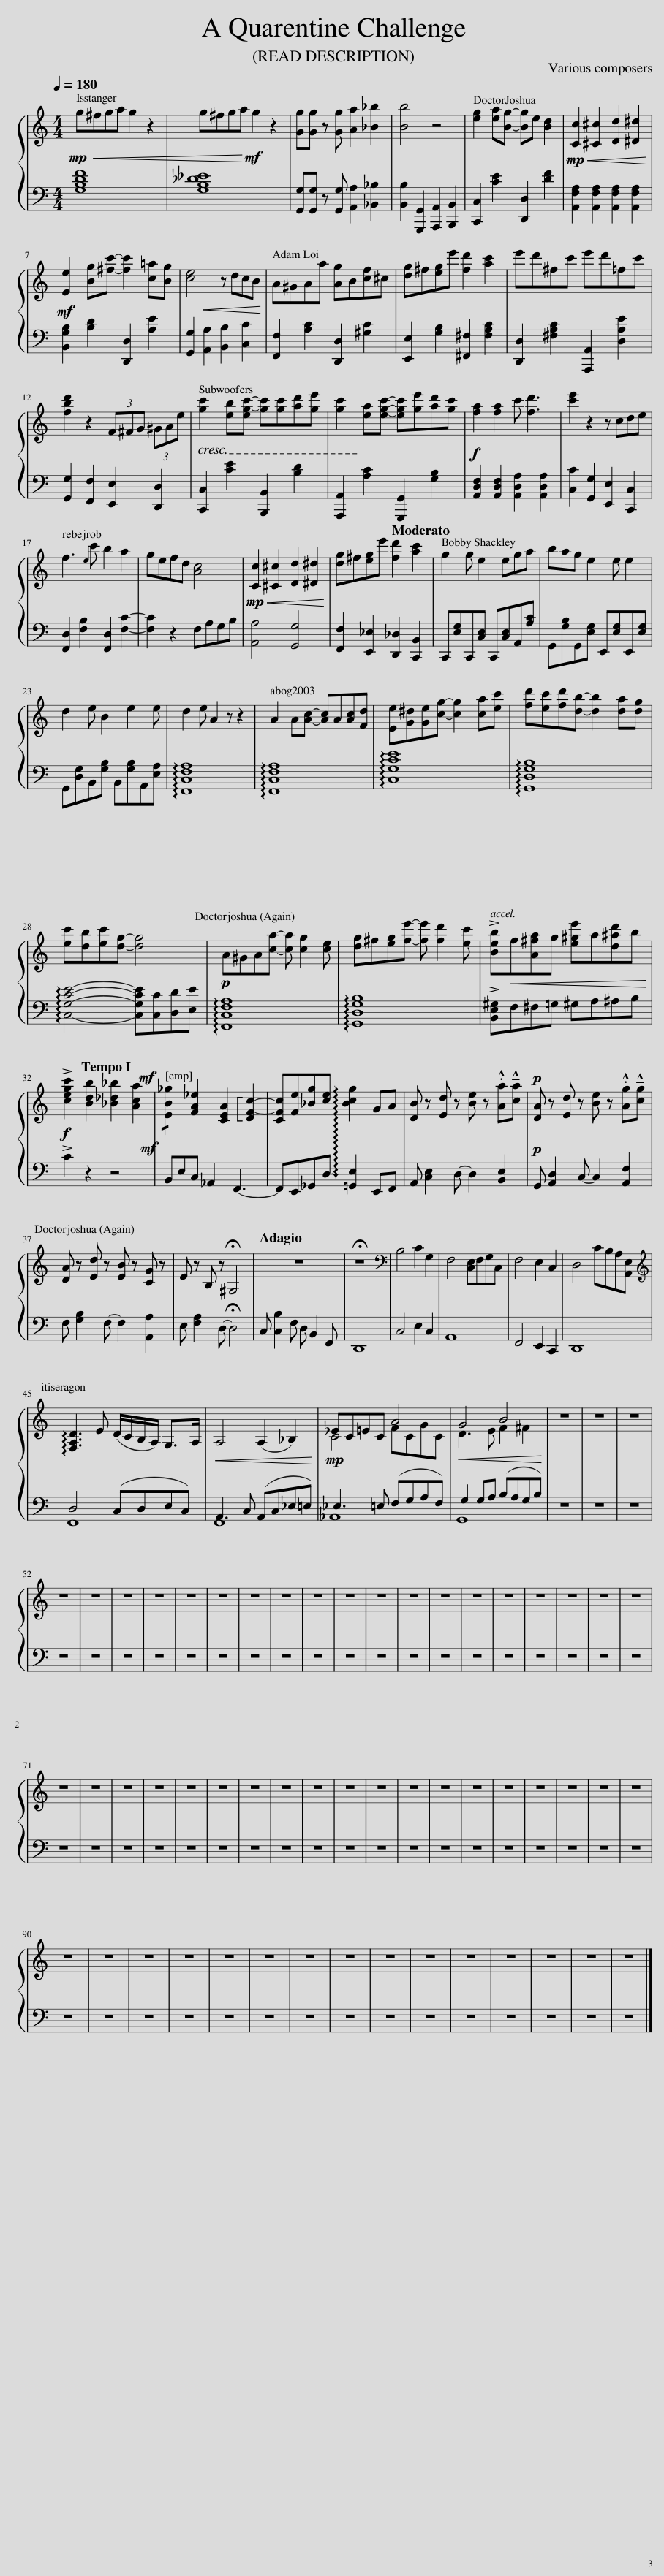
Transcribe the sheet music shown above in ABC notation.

X:1
%%score { ( 1 4 ) | ( 2 3 ) }
L:1/8
Q:1/4=180
M:4/4
I:linebreak $
K:C
V:1 treble
V:4 treble
V:2 bass
V:3 bass
V:1
!mp! g!<(!^fga g2 z2 | g^fga!<)!!mf! g2 z2 | [Gg][Gg] z [Gg] [Aa]2 [_B_b]2 | [Bb]4 z4 | [eg]2 [ea][Bg]- [Bg]e [Bd]2 | %5
!mp!!<(! [Cc]2 [^C^c]2 [Dd]2 [^D^d]2!<)! |$!mf! [Ee]2 [Bg][^fc']- [fc']2 [c=a][Bg] | [ce]4 z dcB | A^GAa [Ag]B[cf]^c | [dg]^f[eg]e' [fd']2 [ac']2 | %10
 e'd'^fc' e'd'=fc' |$ [fbd']2 z2 (3F^FG (3^GAe | [gc']2 [eb][eg-c'-] [gc'][gc'][ad'][ge'] | [gc']2 [ea][egc']- [egc'][ge'][ad'][gc'] |!f! [fa]2 [fa]2 c' [fd']3 | %15
 [c'e']2 z2 z cde |$ f3{e} c' b2 a2 | gefd [Ac]4 |!mp!!<(! [Cc]2 [^C^c]2 [Dd]2 [^D^d]2!<)! | [dg]^f[eg]e'[Q:1/4=114] [fd']2 [ac']2 | %20
[Q:1/4=112] g2 g e2 ega | bag e2 e e2 |$ d2 e B2 e2 e | d2 e A2 z z2 | A2 A[Ac]- [Ac]A[Ac][Fd] | %25
 [Ee][G^d][Ge][cg]- [cg]2 [ca][ec'] | [fd'][ec'][fd'][db]- [db]2 [da][dg] |$ [ec'][db][ec'][dg]- [dg]4 |!p! A^GA[ca]- [ca] [cg]2 [ce] | [dg]^f[eg][fe']- [fe'] [fd']2 [ec'] | %30
[Q:1/4=126] !>![Beb]!<(!f[Q:1/4=138][A^fa]g[Q:1/4=150] [e^ge']a[Q:1/4=162][d^ad']b!<)! |$!f![Q:1/4=174] !>![cegc']2[Q:1/4=180] [Bdb]2 [_B_d_b]2 [Aca]2 |!mf! !/![EB_g]2 [FA_e]2 [CEA]2 [DF-c-]2 | [CFc][Fe][_Bg][ce] !arpeggio![Bcg]2 GA | [DB] z [Ed] z [Be] z .[Aa][ca] | %35
!p! [DA] z [Ed] z [Be] z .[Ag][cg] |$ [DA] z [Ed] z [EB] z [CG] z | E z B, z[Q:1/4=30] !fermata!^G,4 |[Q:1/4=71] z8 |[Q:1/4=30] !fermata!z8 | %40
[K:bass][Q:1/4=71] B,4 C2 G,2 | F,4 [C,E,]F,G,C, | F,4 E,2 C,2 | D,4 CB,A,[A,,E,] |$[K:treble] !arpeggio![F,A,D]3 E (D/C/B,/A,/) G,>A, | %45
!<(! A,4 (A,2 _B,2)!<)! |!mp! _EC=EC FCGC |!<(! D3 E F2 ^F2!<)! | z8 | z8 | %50
 z8 |$ z8 | z8 | z8 | z8 | %55
 z8 | z8 | z8 | z8 | z8 | %60
 z8 | z8 | z8 | z8 | z8 | %65
 z8 | z8 | z8 | z8 | z8 |$ %70
 z8 | z8 | z8 | z8 | z8 | %75
 z8 | z8 | z8 | z8 | z8 | %80
 z8 | z8 | z8 | z8 | z8 | %85
 z8 | z8 | z8 | z8 |$ z8 | %90
 z8 | z8 | z8 | z8 | z8 | %95
 z8 | z8 | z8 | z8 | z8 | %100
 z8 | z8 | z8 | z8 |] %104
V:2
 [G,B,DF]8 | [G,B,_D_E]8 | [G,,G,][G,,G,] z [G,,G,] [A,,A,]2 [_B,,_B,]2 | [B,,B,]2 [G,,,G,,]2 [A,,,A,,]2 [B,,,B,,]2 | [C,,C,]2 [CE]2 [D,,D,]2 [DF]2 | %5
 [A,,F,A,]2 [A,,F,A,]2 [A,,F,A,]2 [A,,F,A,]2 |$ [B,,G,B,]2 [B,D]2 [D,,D,]2 [A,E]2 | [G,,G,]2!<(! [A,,A,]2 [B,,B,]2 [C,C]2!<)! | [F,,F,]2 [A,C]2 [D,,D,]2 [^G,C]2 | [E,,E,]2 [G,B,]2 [^F,,^F,]2 [F,A,C]2 | %10
 [D,,D,]2 [^F,A,C]2 [A,,,A,,]2 [D,A,E]2 |$ [G,,G,]2 [F,,F,]2 [E,,E,]2 [D,,D,]2 | [C,,C,]2 [CE]2 [B,,,B,,]2 [B,D]2 | [A,,,A,,]2 [A,C]2 [G,,,G,,]2 [G,B,]2 | [A,,D,F,]2 [A,,D,F,]2 [A,,D,A,]2 [A,,D,A,]2 | %15
 [C,C]2 [G,,G,]2 [E,,E,]2 [C,,C,]2 |$ [F,,D,]2 [F,B,]2 [F,,D,]2 [F,C]2- | [F,C]2 z2 F,A,G,B, | [A,,A,]4 [G,,G,]4 | [F,,F,]2 [E,,_E,]2 [D,,_D,]2 [C,,B,,]2 | %20
 C,,[E,G,]C,,[C,E,] C,,[C,E,]A,,[A,C] | G,,[G,B,]G,,[E,G,] E,,[E,G,]E,,[E,G,] |$ G,,[D,G,]B,,[G,B,] B,,[G,B,]A,,[E,A,] | !arpeggio![F,,C,F,A,]8 | !arpeggio![F,,C,F,A,]8 | %25
 !arpeggio![C,G,CE]8 | !arpeggio![G,,D,G,B,]8 |$ !arpeggio![C,G,CE]4- [C,G,CE][C,C][D,D][E,E] | !arpeggio![F,,C,F,A,]8 | !arpeggio![G,,D,G,B,]8 | %30
 !>![B,,E,^G,]F,^F,=G, ^G,A,^A,B, |$ !>!C2 z2 z4 |!mf! B,,E,C, _A,,2 F,,3- | F,,E,,_G,,D, [=G,,E,]2 E,,F,, | A,, [C,E,]2 D,- D,2 [B,,E,]2 | %35
!p! G,, [A,,D,]2 C,- C,2 [A,,F,]2 |$ F, [G,B,]2 F,- F,2 [A,,A,]2 | E, [F,A,]2 D,- !fermata!D,4 | C, [C,B,]2 F, D, B,,2 F,, | D,,8 | %40
 C,4 E,2 C,2 | A,,8 | F,,4 E,,2 C,,2 | D,,8 |$ F,,8 | %45
 F,,8 | _A,,8 | G,,8 | z8 | z8 | %50
 z8 |$ z8 | z8 | z8 | z8 | %55
 z8 | z8 | z8 | z8 | z8 | %60
 z8 | z8 | z8 | z8 | z8 | %65
 z8 | z8 | z8 | z8 | z8 |$ %70
 z8 | z8 | z8 | z8 | z8 | %75
 z8 | z8 | z8 | z8 | z8 | %80
 z8 | z8 | z8 | z8 | z8 | %85
 z8 | z8 | z8 | z8 |$ z8 | %90
 z8 | z8 | z8 | z8 | z8 | %95
 z8 | z8 | z8 | z8 | z8 | %100
 z8 | z8 | z8 | z8 |] %104
V:3
 x8 | x8 | x8 | x8 | x8 | %5
 x8 |$ x8 | x8 | x8 | x8 | %10
 x8 |$ x8 | x8 | x8 | x8 | %15
 x8 |$ x8 | x8 | x8 | x8 | %20
 x8 | x8 |$ x8 | x8 | x8 | %25
 x8 | x8 |$ x8 | x8 | x8 | %30
 x8 |$ x8 | x8 | x8 | x8 | %35
 x8 |$ x8 | x8 | x8 | x8 | %40
 x8 | x8 | x8 | x8 |$ D,4 (C,D,E,C,) | %45
 A,,3 C, (A,,C,_E,=E,) | _E,3 =E, (F,G,A,F,) | G,2 G,A, (B,A,G,B,) | x8 | x8 | %50
 x8 |$ x8 | x8 | x8 | x8 | %55
 x8 | x8 | x8 | x8 | x8 | %60
 x8 | x8 | x8 | x8 | x8 | %65
 x8 | x8 | x8 | x8 | x8 |$ %70
 x8 | x8 | x8 | x8 | x8 | %75
 x8 | x8 | x8 | x8 | x8 | %80
 x8 | x8 | x8 | x8 | x8 | %85
 x8 | x8 | x8 | x8 |$ x8 | %90
 x8 | x8 | x8 | x8 | x8 | %95
 x8 | x8 | x8 | x8 | x8 | %100
 x8 | x8 | x8 | x8 |] %104
V:4
 x8 | x8 | x8 | x8 | x8 | %5
 x8 |$ x8 | x8 | x8 | x8 | %10
 x8 |$ x8 | x8 | x8 | x8 | %15
 x8 |$ x8 | x8 | x8 | x8 | %20
 x8 | x8 |$ x8 | x8 | x8 | %25
 x8 | x8 |$ x8 | x8 | x8 | %30
 x8 |$ x8 | x8 | x8 | x8 | %35
 x8 |$ x8 | x8 | x8 | x8 | %40
[K:bass] x8 | x8 | x8 | x8 |$[K:treble] x8 | %45
 x8 | C4 A4 | G4 B4 | x8 | x8 | %50
 x8 |$ x8 | x8 | x8 | x8 | %55
 x8 | x8 | x8 | x8 | x8 | %60
 x8 | x8 | x8 | x8 | x8 | %65
 x8 | x8 | x8 | x8 | x8 |$ %70
 x8 | x8 | x8 | x8 | x8 | %75
 x8 | x8 | x8 | x8 | x8 | %80
 x8 | x8 | x8 | x8 | x8 | %85
 x8 | x8 | x8 | x8 |$ x8 | %90
 x8 | x8 | x8 | x8 | x8 | %95
 x8 | x8 | x8 | x8 | x8 | %100
 x8 | x8 | x8 | x8 |] %104
